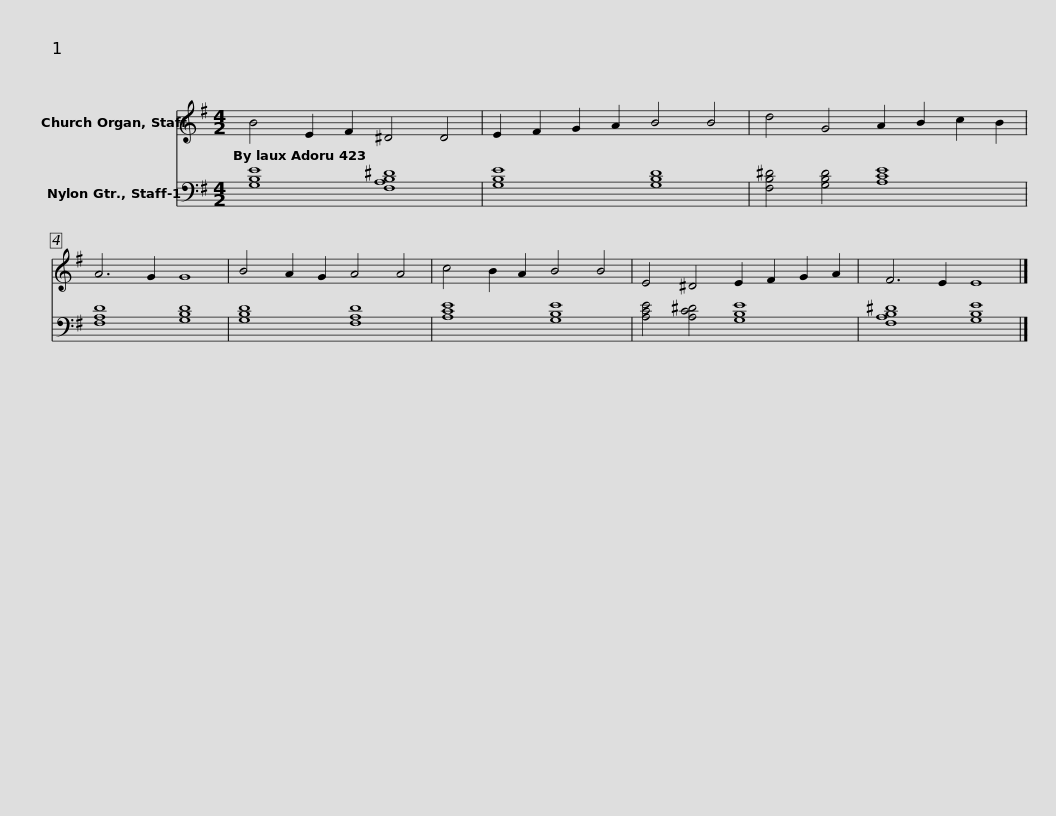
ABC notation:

X:1
%%score 1 2
L:1/8
M:4/2
I:linebreak $
K:G
V:1 treble
V:2 bass
V:1
 B4 E2 F2 ^D4 D4 | E2 F2 G2 A2 B4 B4 | d4 G4 A2 B2 c2 B2 | A6 G2 G8 |$ B4 A2 G2 A4 A4 | %5
 c4 B2 A2 B4 B4 | E4 ^D4 E2 F2 G2 A2 | F6 E2 E8 |] %8
V:2
 [G,B,E]8 [F,A,B,^D]8 | [G,B,E]8 [G,B,D]8 | [F,B,^D]4 [G,B,D]4 [A,CE]8 | [F,A,D]8 [G,B,D]8 |$ [G,B,D]8 [F,A,D]8 | %5
 [A,CE]8 [G,B,E]8 | [A,CE]4 [A,C^D]4 [G,B,E]8 | [F,A,B,^D]8 [G,B,E]8 |] %8
